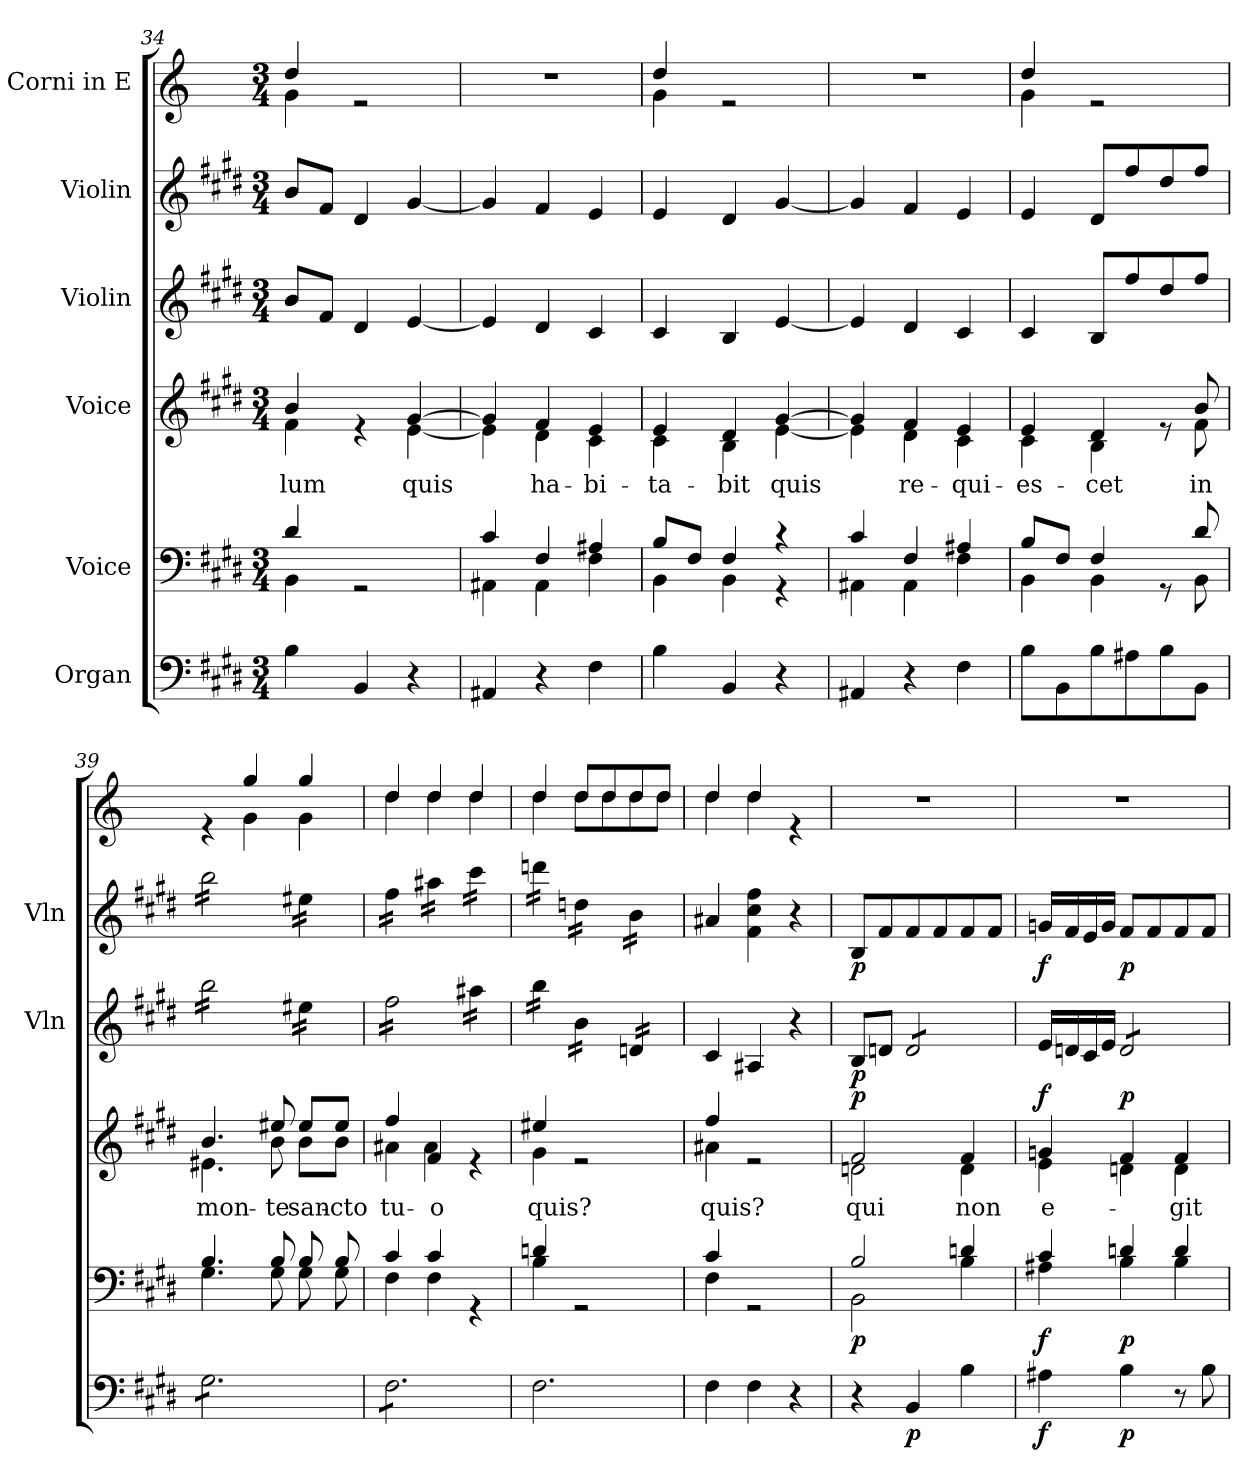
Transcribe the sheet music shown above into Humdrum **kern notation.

**kern	**dynam	**kern	**dynam	**kern	**text	**dynam	**kern	**dynam	**kern	**dynam	**kern
*part6	*part6	*part5	*part5	*part4	*part4	*part4	*part3	*part3	*part2	*part2	*part1
*staff6	*staff6	*staff5	*staff5	*staff4	*staff4	*staff4	*staff3	*staff3	*staff2	*staff2	*staff1
*I"Organ	*	*I"Voice	*	*I"Voice	*	*	*I"Violin	*	*I"Violin	*	*I"Corni in E
*	*	*	*	*	*	*	*I'Vln	*	*I'Vln	*	*
*clefF4	*	*clefF4	*	*clefG2	*	*	*clefG2	*	*clefG2	*	*clefG2
*	*	*	*	*	*	*	*	*	*	*	*ITrd5c8
*k[f#c#g#d#]	*	*k[f#c#g#d#]	*	*k[f#c#g#d#]	*	*	*k[f#c#g#d#]	*	*k[f#c#g#d#]	*	*k[f#c#g#d#]
*M3/4	*	*M3/4	*	*M3/4	*	*	*M3/4	*	*M3/4	*	*M3/4
=34	=34	=34	=34	=34	=34	=34	=34	=34	=34	=34	=34
*	*	*^	*	*	*	*	*	*	*	*	*
!	!	!	!	!	!	!LO:LY:b	!	!	!	!	!	!
*	*	*	*	*	*^	*	*	*	*	*	*	*^
4B\	.	4d#/	4BB\	.	4b/	4f#\	-lum	.	8b/L	.	8b/L	.	4f#/	4B\
.	.	.	.	.	.	.	.	.	8f#/J	.	8f#/J	.	.	.
4BB/	.	2rGG	2ryy	.	4re	4ryy	.	.	4d#/	.	4d#/	.	2re	2ryy
!	!	!	!	!	!	!	!LO:LY:b	!	!	!	!	!	!	!
4r	.	.	.	.	[4g#/	[4e\	quis	.	[4e/	.	[4g#/	.	.	.
*	*	*	*	*	*	*	*	*	*	*	*	*	*v	*v
!!LO:PB:g=z
=35	=35	=35	=35	=35	=35	=35	=35	=35	=35	=35	=35	=35	=35
4AA#X/	.	4c#/	4AA#X\	.	4g#/]	4e\]	.	.	4e/]	.	4g#/]	.	2.r
!	!	!	!	!	!	!	!LO:LY:b	!	!	!	!	!	!
4r	.	4F#/	4AA#\	.	4f#/	4d#\	ha-	.	4d#/	.	4f#/	.	.
!	!	!	!	!	!	!	!LO:LY:b	!	!	!	!	!	!
4F#\	.	4A#X/	4F#\	.	4e/	4c#\	-bi-	.	4c#/	.	4e/	.	.
=36	=36	=36	=36	=36	=36	=36	=36	=36	=36	=36	=36	=36	=36
!	!	!	!	!	!	!	!LO:LY:b	!	!	!	!	!	!
*	*	*	*	*	*	*	*	*	*	*	*	*	*^
4B\	.	8B/L	4BB\	.	4e/	4c#\	-ta-	.	4c#/	.	4e/	.	4f#/	4B\
.	.	8F#/J	.	.	.	.	.	.	.	.	.	.	.	.
!	!	!	!	!	!	!	!LO:LY:b	!	!	!	!	!	!	!
4BB/	.	4F#/	4BB\	.	4d#/	4B\	-bit	.	4B/	.	4d#/	.	2re	2ryy
!	!	!	!	!	!	!	!LO:LY:b	!	!	!	!	!	!	!
4r	.	4r	4r	.	[4g#/	[4e\	quis	.	[4e/	.	[4g#/	.	.	.
*	*	*	*	*	*	*	*	*	*	*	*	*	*v	*v
=37	=37	=37	=37	=37	=37	=37	=37	=37	=37	=37	=37	=37	=37
4AA#X/	.	4c#/	4AA#X\	.	4g#/]	4e\]	.	.	4e/]	.	4g#/]	.	2.r
!	!	!	!	!	!	!	!LO:LY:b	!	!	!	!	!	!
4r	.	4F#/	4AA#\	.	4f#/	4d#\	re-	.	4d#/	.	4f#/	.	.
!	!	!	!	!	!	!	!LO:LY:b	!	!	!	!	!	!
4F#\	.	4A#X/	4F#\	.	4e/	4c#\	-qui-	.	4c#/	.	4e/	.	.
=38	=38	=38	=38	=38	=38	=38	=38	=38	=38	=38	=38	=38	=38
!	!	!	!	!	!	!	!LO:LY:b	!	!	!	!	!	!
*	*	*	*	*	*	*	*	*	*	*	*	*	*^
8B\L	.	8B/L	4BB\	.	4e/	4c#\	-es-	.	4c#/	.	4e/	.	4f#/	4B\
8BB\	.	8F#/J	.	.	.	.	.	.	.	.	.	.	.	.
!	!	!	!	!	!	!	!LO:LY:b	!	!	!	!	!	!	!
8B\	.	4F#/	4BB\	.	4d#/	4B\	-cet	.	8B/L	.	8d#/L	.	2re	2ryy
8A#X\	.	.	.	.	.	.	.	.	8ff#/	.	8ff#/	.	.	.
8B\	.	8rGG	8ryy	.	8re	8ryy	.	.	8dd#/	.	8dd#/	.	.	.
!	!	!	!	!	!	!	!LO:LY:b	!	!	!	!	!	!	!
8BB\J	.	8d#/	8BB\	.	8b/	8f#\	in	.	8ff#/J	.	8ff#/J	.	.	.
=39	=39	=39	=39	=39	=39	=39	=39	=39	=39	=39	=39	=39	=39	=39
!	!	!	!	!	!	!	!LO:LY:b	!	!	!	!	!	!	!
*tremolo	*	*	*	*	*	*	*	*	*	*	*	*	*	*
*	*	*	*	*	*	*	*	*	*tremolo	*	*	*	*	*
*	*	*	*	*	*	*	*	*	*	*	*tremolo	*	*	*
8G#\L	.	4.B/	4.G#\	.	4.b/	4.e#X\	mon-	.	16bb\LL	.	16bb\LL	.	4re	4ryy
.	.	.	.	.	.	.	.	.	16bb\	.	16bb\	.	.	.
8G#\	.	.	.	.	.	.	.	.	16bb\	.	16bb\	.	.	.
.	.	.	.	.	.	.	.	.	16bb\	.	16bb\	.	.	.
8G#\	.	.	.	.	.	.	.	.	16bb\	.	16bb\	.	4b/	4B\
.	.	.	.	.	.	.	.	.	16bb\	.	16bb\	.	.	.
!	!	!	!	!	!	!	!LO:LY:b	!	!	!	!	!	!	!
8G#\	.	8B/	8G#\	.	8ee#X/	8b\	-te	.	16bb\	.	16bb\	.	.	.
.	.	.	.	.	.	.	.	.	16bb\JJ	.	16bb\JJ	.	.	.
!	!	!	!	!	!	!	!LO:LY:b	!	!	!	!	!	!	!
8G#\	.	8B/	8G#\	.	8ee#/L	8b\L	san-	.	16ee#X\LL	.	16ee#X\LL	.	4b/	4B\
.	.	.	.	.	.	.	.	.	16ee#X\	.	16ee#X\	.	.	.
!	!	!	!	!	!	!	!LO:LY:b	!	!	!	!	!	!	!
8G#\J	.	8B/	8G#\	.	8ee#/J	8b\J	-cto	.	16ee#X\	.	16ee#X\	.	.	.
.	.	.	.	.	.	.	.	.	16ee#X\JJ	.	16ee#X\JJ	.	.	.
=40	=40	=40	=40	=40	=40	=40	=40	=40	=40	=40	=40	=40	=40	=40
!	!	!	!	!	!	!	!LO:LY:b	!	!	!	!	!	!	!
8F#\L	.	4c#/	4F#\	.	4ff#/	4a#X\	tu-	.	16ff#\LL	.	16ff#\LL	.	4f#/	4f#\
.	.	.	.	.	.	.	.	.	16ff#\	.	16ff#\	.	.	.
8F#\	.	.	.	.	.	.	.	.	16ff#\	.	16ff#\	.	.	.
.	.	.	.	.	.	.	.	.	16ff#\	.	16ff#\JJ	.	.	.
!	!	!	!	!	!	!	!LO:LY:b	!	!	!	!	!	!	!
8F#\	.	4c#/	4F#\	.	4f#/	4a#\	-o	.	16ff#\	.	16aa#X\LL	.	4f#/	4f#\
.	.	.	.	.	.	.	.	.	16ff#\	.	16aa#X\	.	.	.
8F#\	.	.	.	.	.	.	.	.	16ff#\	.	16aa#X\	.	.	.
.	.	.	.	.	.	.	.	.	16ff#\JJ	.	16aa#X\JJ	.	.	.
8F#\	.	4rGG	4ryy	.	4re	4ryy	.	.	16aa#X\LL	.	16ccc#\LL	.	4f#/	4f#\
.	.	.	.	.	.	.	.	.	16aa#X\	.	16ccc#\	.	.	.
8F#\J	.	.	.	.	.	.	.	.	16aa#X\	.	16ccc#\	.	.	.
*Xtremolo	*	*	*	*	*	*	*	*	*	*	*	*	*	*
.	.	.	.	.	.	.	.	.	16aa#X\JJ	.	16ccc#\JJ	.	.	.
!!LO:LB:g=z	!!
=41	=41	=41	=41	=41	=41	=41	=41	=41	=41	=41	=41	=41	=41	=41
!	!	!	!	!	!	!	!LO:LY:b	!	!	!	!	!	!	!
2.F#\	.	4dn/	4B\	.	4ee#X/	4g#\	quis?	.	16bb\LL	.	16dddn\LL	.	4f#/	4f#\
.	.	.	.	.	.	.	.	.	16bb\	.	16dddn\	.	.	.
.	.	.	.	.	.	.	.	.	16bb\	.	16dddn\	.	.	.
.	.	.	.	.	.	.	.	.	16bb\JJ	.	16dddn\JJ	.	.	.
.	.	2rGG	2ryy	.	2re	2ryy	.	.	16b\LL	.	16ddn\LL	.	8f#/L	8f#\L
.	.	.	.	.	.	.	.	.	16b\	.	16ddn\	.	.	.
.	.	.	.	.	.	.	.	.	16b\	.	16ddn\	.	8f#/	8f#\
.	.	.	.	.	.	.	.	.	16b\JJ	.	16ddn\JJ	.	.	.
.	.	.	.	.	.	.	.	.	16dn/LL	.	16b\LL	.	8f#/	8f#\
.	.	.	.	.	.	.	.	.	16dn/	.	16b\	.	.	.
.	.	.	.	.	.	.	.	.	16dn/	.	16b\	.	8f#/J	8f#\J
.	.	.	.	.	.	.	.	.	16dn/JJ	.	16b\JJ	.	.	.
*	*	*	*	*	*	*	*	*	*	*	*Xtremolo	*	*	*
*	*	*	*	*	*	*	*	*	*Xtremolo	*	*	*	*	*
=42	=42	=42	=42	=42	=42	=42	=42	=42	=42	=42	=42	=42	=42	=42
!	!	!	!	!	!	!	!LO:LY:b	!	!	!	!	!	!	!
4F#\	.	4c#/	4F#\	.	4ff#/	4a#X\	quis?	.	4c#/	.	4a#X/	.	4f#/	4f#\
4F#\	.	2rGG	2ryy	.	2re	2ryy	.	.	4A#X/	.	4f#\ 4cc#\ 4ff#\	.	4f#/	4f#\
4r	.	.	.	.	.	.	.	.	4r	.	4r	.	4re	4ryy
=43	=43	=43	=43	=43	=43	=43	=43	=43	=43	=43	=43	=43	=43	=43
!	!	!	!	!LO:DY:b	!	!	!LO:LY:b	!LO:DY:b	!	!LO:DY:b	!	!LO:DY:b	!	!
*	*	*	*	*	*	*	*	*	*	*	*	*	*v	*v
4r	.	2B/	2BB\	p	2f#/	2dn\	qui	p	8B/L	p	8B/L	p	2.r
.	.	.	.	.	.	.	.	.	8dn/J	.	8f#/	.	.
!	!LO:DY:b	!	!	!	!	!	!	!	!	!	!	!	!
*	*	*	*	*	*	*	*	*	*tremolo	*	*	*	*
4BB/	p	.	.	.	.	.	.	.	8d/L	.	8f#/	.	.
.	.	.	.	.	.	.	.	.	8d/	.	8f#/	.	.
!	!	!	!	!	!	!	!LO:LY:b	!	!	!	!	!	!
4B\	.	4dn/	4B\	.	4f#/	4d\	non	.	8d/	.	8f#/	.	.
.	.	.	.	.	.	.	.	.	8d/J	.	8f#/J	.	.
*	*	*	*	*	*	*	*	*	*Xtremolo	*	*	*	*
=44	=44	=44	=44	=44	=44	=44	=44	=44	=44	=44	=44	=44	=44
!	!LO:DY:b	!	!	!LO:DY:b	!	!	!LO:LY:b	!LO:DY:b	!	!LO:DY:b	!	!LO:DY:b	!
4A#X\	f	4c#/	4A#X\	f	4gn/	4e\	e-	f	16e/LL	other-dynamics	16gn/LL	f	2.r
.	.	.	.	.	.	.	.	.	16dn/	.	16f#/	.	.
.	.	.	.	.	.	.	.	.	16c#/	.	16e/	.	.
.	.	.	.	.	.	.	.	.	16e/JJ	.	16g/JJ	.	.
!	!LO:DY:b	!	!	!LO:DY:b	!	!	!	!LO:DY:b	!	!LO:DY:b	!	!LO:DY:b	!
*	*	*	*	*	*	*	*	*	*tremolo	*	*	*	*
4B\	p	4dn/	4B\	p	4f#/	4dn\	.	p	8d/L	other-dynamics	8f#/L	p	.
.	.	.	.	.	.	.	.	.	8d/	.	8f#/	.	.
!	!	!	!	!	!	!	!LO:LY:b	!	!	!	!	!	!
8r	.	4d/	4B\	.	4f#/	4d\	-git	.	8d/	.	8f#/	.	.
8B\	.	.	.	.	.	.	.	.	8d/J	.	8f#/J	.	.
*	*	*	*	*	*	*	*	*	*Xtremolo	*	*	*	*
*	*	*v	*v	*	*	*	*	*	*	*	*	*	*
*	*	*	*	*v	*v	*	*	*	*	*	*	*
=	=	=	=	=	=	=	=	=	=	=	=
*-	*-	*-	*-	*-	*-	*-	*-	*-	*-	*-	*-
